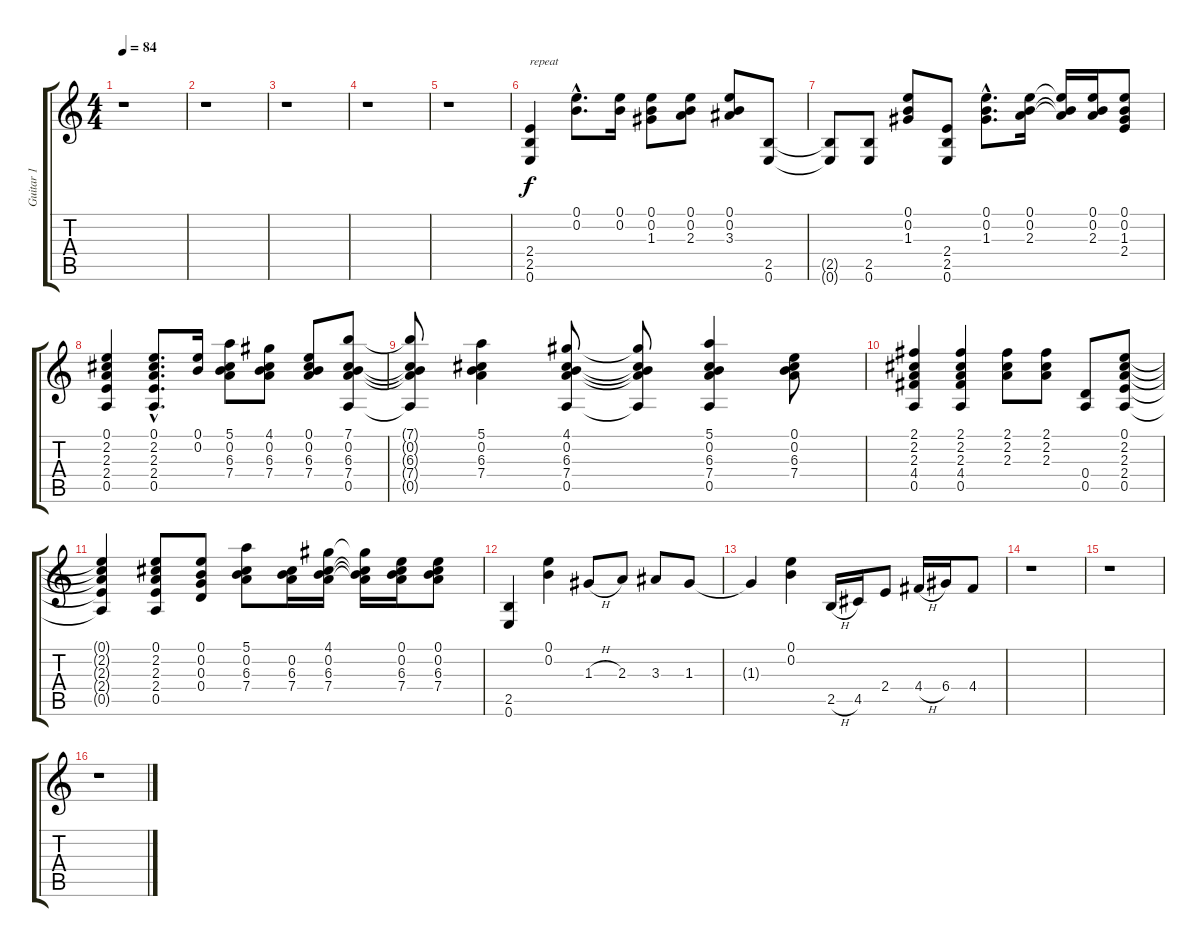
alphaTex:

\track ("Guitar 1" "Guitar 1") {instrument acousticguitarsteel}
\staff {score tabs}
\tuning (E4 B3 G3 D3 A2 E2) {hide}
\ts (4 4)
\tempo 84
\clef g2
\ks c
r.1{dy f} |
r.1 |
r.1 |
r.1 |
r.1 |
(2.4 2.5 0.6).4{txt "repeat"} (0.1{hac} 0.2{hac}).8{d} (0.1 0.2).16 (0.1 0.2 1.3).8 (0.1 0.2 2.3).8 (0.1 0.2 3.3).8 (2.5 0.6).8 |
(2.5{t} 0.6{t}).8 (2.5 0.6).8 (0.1 0.2 1.3).8 (2.4 2.5 0.6).8 (0.1{hac} 0.2{hac} 1.3{hac}).8{d} (0.1 0.2 2.3).16 (0.1{t} 0.2{t} 2.3{t}).16 (0.1 0.2 2.3).16 (0.1 0.2 1.3 2.4).8 |
(0.1 2.2 2.3 2.4 0.5).4 (0.1{hac} 2.2{hac} 2.3{hac} 2.4{hac} 0.5{hac}).8{d} (0.1 0.2).16 (5.1 0.2 6.3 7.4).8 (4.1 0.2 6.3 7.4).8 (0.1 0.2 6.3 7.4).8 (7.1 0.2 6.3 7.4 0.5).8 |
(7.1{t} 0.2{t} 6.3{t} 7.4{t} 0.5{t}).8 (5.1 0.2 6.3 7.4).4 (4.1 0.2 6.3 7.4 0.5).8 (4.1{t} 0.2{t} 6.3{t} 7.4{t} 0.5{t}).8 (5.1 0.2 6.3 7.4 0.5).4 (0.1 0.2 6.3 7.4).8 |
(2.1 2.2 2.3 4.4 0.5).4 (2.1 2.2 2.3 4.4 0.5).4 (2.1 2.2 2.3).8 (2.1 2.2 2.3).8 (0.4 0.5).8 (0.1 2.2 2.3 2.4 0.5).8 |
(0.1{t} 2.2{t} 2.3{t} 2.4{t} 0.5{t}).4 (0.1 2.2 2.3 2.4 0.5).8 (0.1 0.2 0.3 0.4).8 (5.1 0.2 6.3 7.4).8 (0.2 6.3 7.4).16 (4.1 0.2 6.3 7.4).16 (4.1{t} 0.2{t} 6.3{t} 7.4{t}).16 (0.1 0.2 6.3 7.4).16 (0.1 0.2 6.3 7.4).8 |
(2.5 0.6).4 (0.1 0.2).4 1.3{h}.8 2.3.8 3.3.8 1.3.8 |
1.3{t}.4 (0.1 0.2).4 2.5{h}.16 4.5.16 2.4.8 4.4{h}.16 6.4.16 4.4.8 |
r.1 |
r.1 |
r.1
